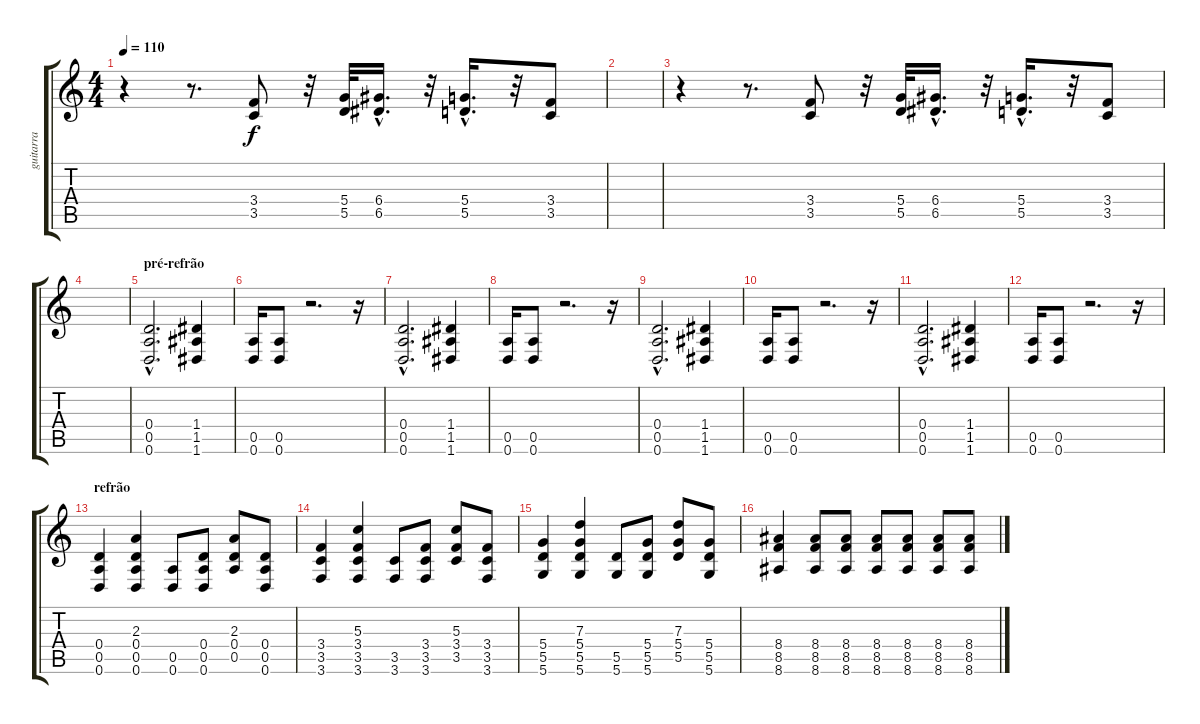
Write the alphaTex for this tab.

\track ("guitarra" "guitarra") {instrument distortionguitar}
\staff {score tabs}
\tuning (E4 B3 G3 D3 A2 D2) {hide}
\ts (4 4)
\tempo 110
\clef g2
\ks c
r.4{dy f balance 2} r.8{d} (3.4 3.5).8 r.32 (5.4 5.5).32 (6.4{hac} 6.5{hac}).16{d} r.32 (5.4{hac} 5.5{hac}).16{d} r.32 (3.4 3.5).8 |
|
r.4{balance 2} r.8{d} (3.4 3.5).8 r.32 (5.4 5.5).32 (6.4{hac} 6.5{hac}).16{d} r.32 (5.4{hac} 5.5{hac}).16{d} r.32 (3.4 3.5).8 |
|
\section ("" "pré-refrão")
(0.4{hac} 0.5{hac} 0.6{hac}).2{d volume 16} (1.4 1.5 1.6).4 |
(0.5 0.6).16 (0.5 0.6).8 r.2{d} r.16 |
(0.4{hac} 0.5{hac} 0.6{hac}).2{d} (1.4 1.5 1.6).4 |
(0.5 0.6).16 (0.5 0.6).8 r.2{d} r.16 |
(0.4{hac} 0.5{hac} 0.6{hac}).2{d} (1.4 1.5 1.6).4 |
(0.5 0.6).16 (0.5 0.6).8 r.2{d} r.16 |
(0.4{hac} 0.5{hac} 0.6{hac}).2{d} (1.4 1.5 1.6).4 |
(0.5 0.6).16 (0.5 0.6).8 r.2{d} r.16 |
\section ("" "refrão")
(0.4 0.5 0.6).4 (2.3 0.4 0.5 0.6).4 (0.5 0.6).8 (0.4 0.5 0.6).8 (2.3 0.4 0.5).8 (0.4 0.5 0.6).8 |
(3.4 3.5 3.6).4 (5.3 3.4 3.5 3.6).4 (3.5 3.6).8 (3.4 3.5 3.6).8 (5.3 3.4 3.5).8 (3.4 3.5 3.6).8 |
(5.4 5.5 5.6).4 (7.3 5.4 5.5 5.6).4 (5.5 5.6).8 (5.4 5.5 5.6).8 (7.3 5.4 5.5).8 (5.4 5.5 5.6).8 |
(8.4 8.5 8.6).4 (8.4 8.5 8.6).8 (8.4 8.5 8.6).8 (8.4 8.5 8.6).8 (8.4 8.5 8.6).8 (8.4 8.5 8.6).8 (8.4 8.5 8.6).8
